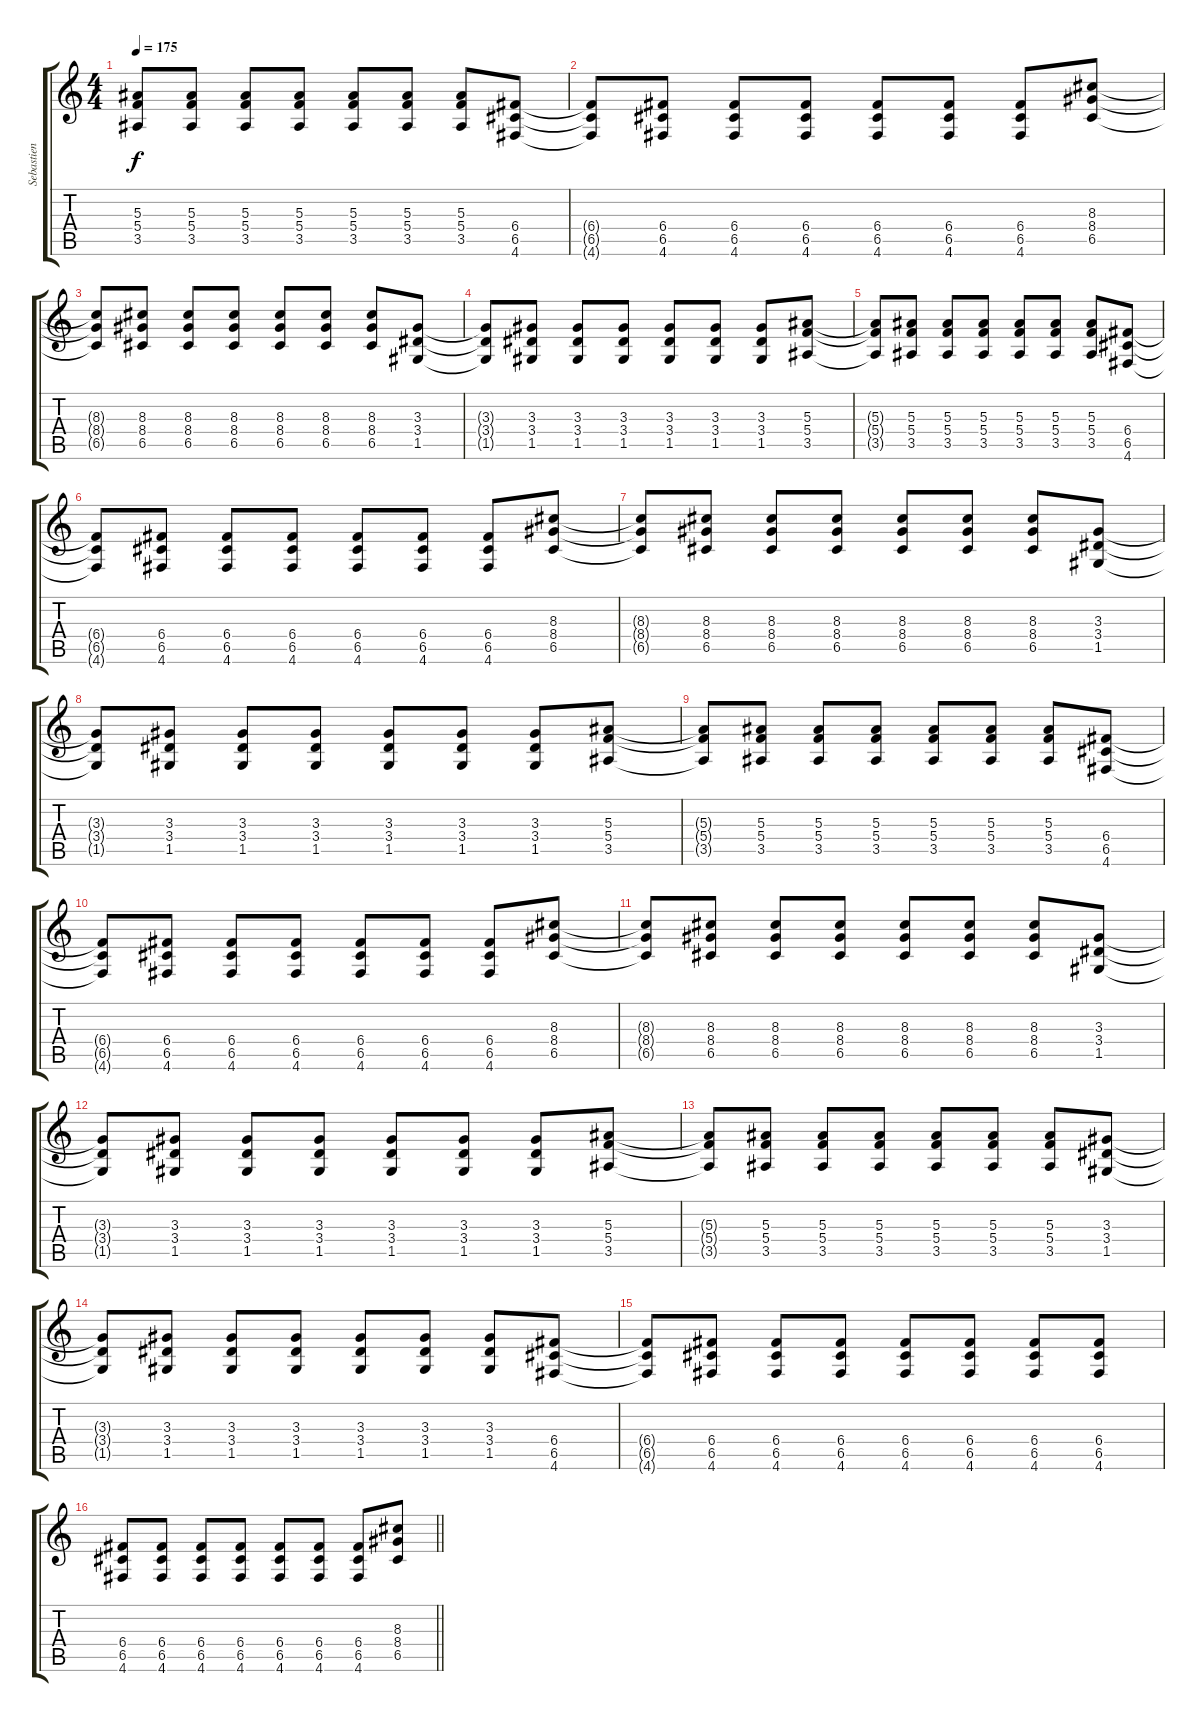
\track ("Sebastien Lefebvre" "Sebastien ") {instrument overdrivenguitar}
\staff {score tabs}
\tuning (D4 A3 F3 C3 G2 D2) {hide}
\ts (4 4)
\tempo 175
\clef g2
\ks c
(5.3{t} 5.4{t} 3.5{t}).8{dy f} (5.3 5.4 3.5).8 (5.3 5.4 3.5).8 (5.3 5.4 3.5).8 (5.3 5.4 3.5).8 (5.3 5.4 3.5).8 (5.3 5.4 3.5).8 (6.4 6.5 4.6).8 |
(6.4{t} 6.5{t} 4.6{t}).8 (6.4 6.5 4.6).8 (6.4 6.5 4.6).8 (6.4 6.5 4.6).8 (6.4 6.5 4.6).8 (6.4 6.5 4.6).8 (6.4 6.5 4.6).8 (8.3 8.4 6.5).8 |
(8.3{t} 8.4{t} 6.5{t}).8 (8.3 8.4 6.5).8 (8.3 8.4 6.5).8 (8.3 8.4 6.5).8 (8.3 8.4 6.5).8 (8.3 8.4 6.5).8 (8.3 8.4 6.5).8 (3.3 3.4 1.5).8 |
(3.3{t} 3.4{t} 1.5{t}).8 (3.3 3.4 1.5).8 (3.3 3.4 1.5).8 (3.3 3.4 1.5).8 (3.3 3.4 1.5).8 (3.3 3.4 1.5).8 (3.3 3.4 1.5).8 (5.3 5.4 3.5).8 |
(5.3{t} 5.4{t} 3.5{t}).8 (5.3 5.4 3.5).8 (5.3 5.4 3.5).8 (5.3 5.4 3.5).8 (5.3 5.4 3.5).8 (5.3 5.4 3.5).8 (5.3 5.4 3.5).8 (6.4 6.5 4.6).8 |
(6.4{t} 6.5{t} 4.6{t}).8 (6.4 6.5 4.6).8 (6.4 6.5 4.6).8 (6.4 6.5 4.6).8 (6.4 6.5 4.6).8 (6.4 6.5 4.6).8 (6.4 6.5 4.6).8 (8.3 8.4 6.5).8 |
(8.3{t} 8.4{t} 6.5{t}).8 (8.3 8.4 6.5).8 (8.3 8.4 6.5).8 (8.3 8.4 6.5).8 (8.3 8.4 6.5).8 (8.3 8.4 6.5).8 (8.3 8.4 6.5).8 (3.3 3.4 1.5).8 |
(3.3{t} 3.4{t} 1.5{t}).8 (3.3 3.4 1.5).8 (3.3 3.4 1.5).8 (3.3 3.4 1.5).8 (3.3 3.4 1.5).8 (3.3 3.4 1.5).8 (3.3 3.4 1.5).8 (5.3 5.4 3.5).8 |
(5.3{t} 5.4{t} 3.5{t}).8 (5.3 5.4 3.5).8 (5.3 5.4 3.5).8 (5.3 5.4 3.5).8 (5.3 5.4 3.5).8 (5.3 5.4 3.5).8 (5.3 5.4 3.5).8 (6.4 6.5 4.6).8 |
(6.4{t} 6.5{t} 4.6{t}).8 (6.4 6.5 4.6).8 (6.4 6.5 4.6).8 (6.4 6.5 4.6).8 (6.4 6.5 4.6).8 (6.4 6.5 4.6).8 (6.4 6.5 4.6).8 (8.3 8.4 6.5).8 |
(8.3{t} 8.4{t} 6.5{t}).8 (8.3 8.4 6.5).8 (8.3 8.4 6.5).8 (8.3 8.4 6.5).8 (8.3 8.4 6.5).8 (8.3 8.4 6.5).8 (8.3 8.4 6.5).8 (3.3 3.4 1.5).8 |
(3.3{t} 3.4{t} 1.5{t}).8 (3.3 3.4 1.5).8 (3.3 3.4 1.5).8 (3.3 3.4 1.5).8 (3.3 3.4 1.5).8 (3.3 3.4 1.5).8 (3.3 3.4 1.5).8 (5.3 5.4 3.5).8 |
(5.3{t} 5.4{t} 3.5{t}).8 (5.3 5.4 3.5).8 (5.3 5.4 3.5).8 (5.3 5.4 3.5).8 (5.3 5.4 3.5).8 (5.3 5.4 3.5).8 (5.3 5.4 3.5).8 (3.3 3.4 1.5).8 |
(3.3{t} 3.4{t} 1.5{t}).8 (3.3 3.4 1.5).8 (3.3 3.4 1.5).8 (3.3 3.4 1.5).8 (3.3 3.4 1.5).8 (3.3 3.4 1.5).8 (3.3 3.4 1.5).8 (6.4 6.5 4.6).8 |
(6.4{t} 6.5{t} 4.6{t}).8 (6.4 6.5 4.6).8 (6.4 6.5 4.6).8 (6.4 6.5 4.6).8 (6.4 6.5 4.6).8 (6.4 6.5 4.6).8 (6.4 6.5 4.6).8 (6.4 6.5 4.6).8 |
\barLineRight lightlight
(6.4 6.5 4.6).8 (6.4 6.5 4.6).8 (6.4 6.5 4.6).8 (6.4 6.5 4.6).8 (6.4 6.5 4.6).8 (6.4 6.5 4.6).8 (6.4 6.5 4.6).8 (8.3 8.4 6.5).8{volume 14 instrument distortionguitar}
